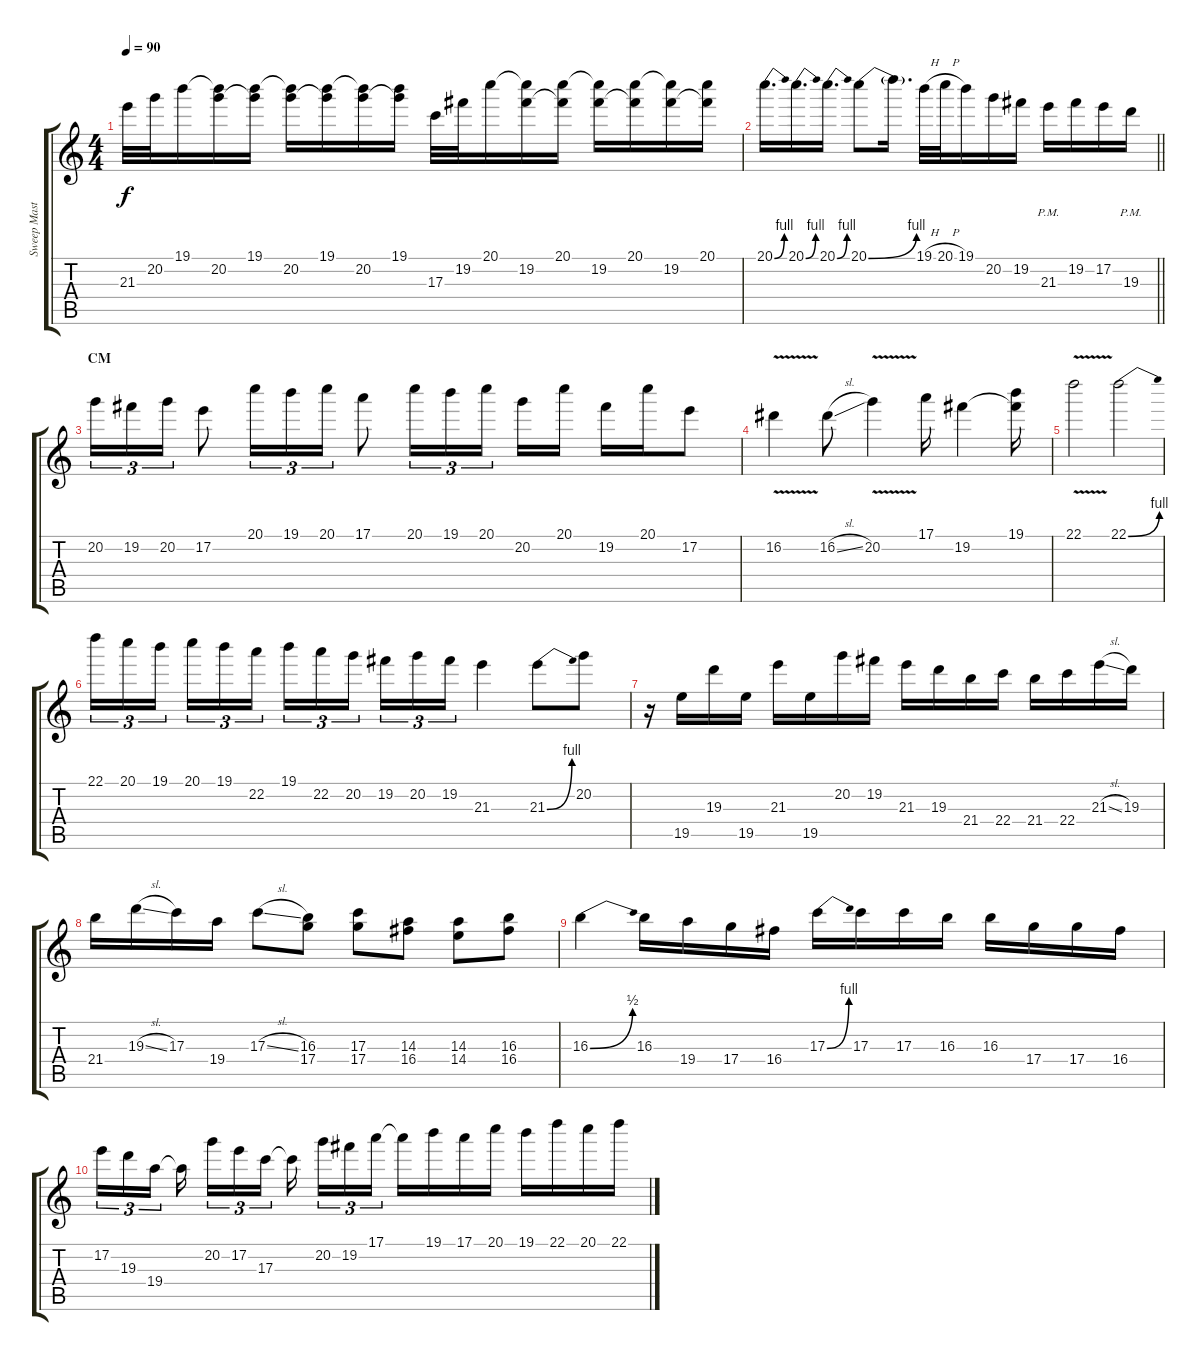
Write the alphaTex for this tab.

\track ("Sweep Masturbator" "Sweep Mast") {instrument distortionguitar}
\staff {score tabs}
\tuning (E4 B3 G3 D3 A2 E2) {hide}
\ts (4 4)
\tempo 90
\clef g2
\ks c
21.3.32{dy f} 20.2.32 19.1.16 (19.1{t} 20.2).16 (19.1 20.2{t}).16 (19.1{t} 20.2).16 (19.1 20.2{t}).16 (19.1{t} 20.2).16 (19.1 20.2{t}).16 17.3.32 19.2.32 20.1.16 (20.1{t} 19.2).16 (20.1 19.2{t}).16 (20.1{t} 19.2).16 (20.1 19.2{t}).16 (20.1{t} 19.2).16 (20.1 19.2{t}).16 |
\barLineRight lightlight
20.1{be (bend 0 0 60 4)}.16{d} 20.1{be (bend 0 0 60 4)}.16{d} 20.1{be (bend 0 0 60 4)}.16{d} 20.1{be (bend 0 0 60 4)}.8 20.1{t}.16{d} 19.1{h}.32 20.1{h}.32 19.1.16 20.2.16 19.2.16 21.3{pm}.16 19.2.16 17.2.16 19.3{pm}.16 |
\section ("" "CM")
20.2.16{tu (3 2)} 19.2.16{tu (3 2)} 20.2.16{tu (3 2)} 17.2.8 20.1.16{tu (3 2)} 19.1.16{tu (3 2)} 20.1.16{tu (3 2)} 17.1.8 20.1.16{tu (3 2)} 19.1.16{tu (3 2)} 20.1.16{tu (3 2) beam splitsecondary} 20.2.16 20.1.16 19.2.16 20.1.16 17.2.8 |
16.2{v}.4 16.2{sl}.8 20.2{v}.4 17.1.16 19.2.4 (19.1 19.2{t}).16 |
22.1{v}.2 22.1{be (bend 0 0 60 4)}.2 |
22.1.16{tu (3 2)} 20.1.16{tu (3 2)} 19.1.16{tu (3 2) beam splitsecondary} 20.1.16{tu (3 2)} 19.1.16{tu (3 2)} 22.2.16{tu (3 2)} 19.1.16{tu (3 2)} 22.2.16{tu (3 2)} 20.2.16{tu (3 2) beam splitsecondary} 19.2.16{tu (3 2)} 20.2.16{tu (3 2)} 19.2.16{tu (3 2)} 21.3.4 21.3{be (bend 0 0 60 4)}.8 20.2.8 |
r.16 19.5.16 19.3.16 19.5.16 21.3.16 19.5.16 20.2.16 19.2.16 21.3.16 19.3.16 21.4.16 22.4.16 21.4.16 22.4.16 21.3{sl}.16 19.3.16 |
21.4.16 19.3{sl}.16 17.3.16 19.4.16 17.3{sl}.8 (16.3 17.4).8 (17.3 17.4).8 (14.3 16.4).8 (14.3 14.4).8 (16.3 16.4).8 |
16.3{be (bend 0 0 60 2)}.4 16.3.16 19.4.16 17.4.16 16.4.16 17.3{be (bend 0 0 60 4)}.16 17.3.16 17.3.16 16.3.16 16.3.16 17.4.16 17.4.16 16.4.16 |
17.2.16{tu (3 2)} 19.3.16{tu (3 2)} 19.4.16{tu (3 2) beam splitsecondary} 19.4{t}.16{beam splitsecondary} 20.2.16{tu (3 2)} 17.2.16{tu (3 2)} 17.3.16{tu (3 2) beam splitsecondary} 17.3{t}.16{beam splitsecondary} 20.2.16{tu (3 2)} 19.2.16{tu (3 2)} 17.1.16{tu (3 2)} 17.1{t}.16 19.1.16 17.1.16 20.1.16 19.1.16 22.1.16 20.1.16 22.1.16
